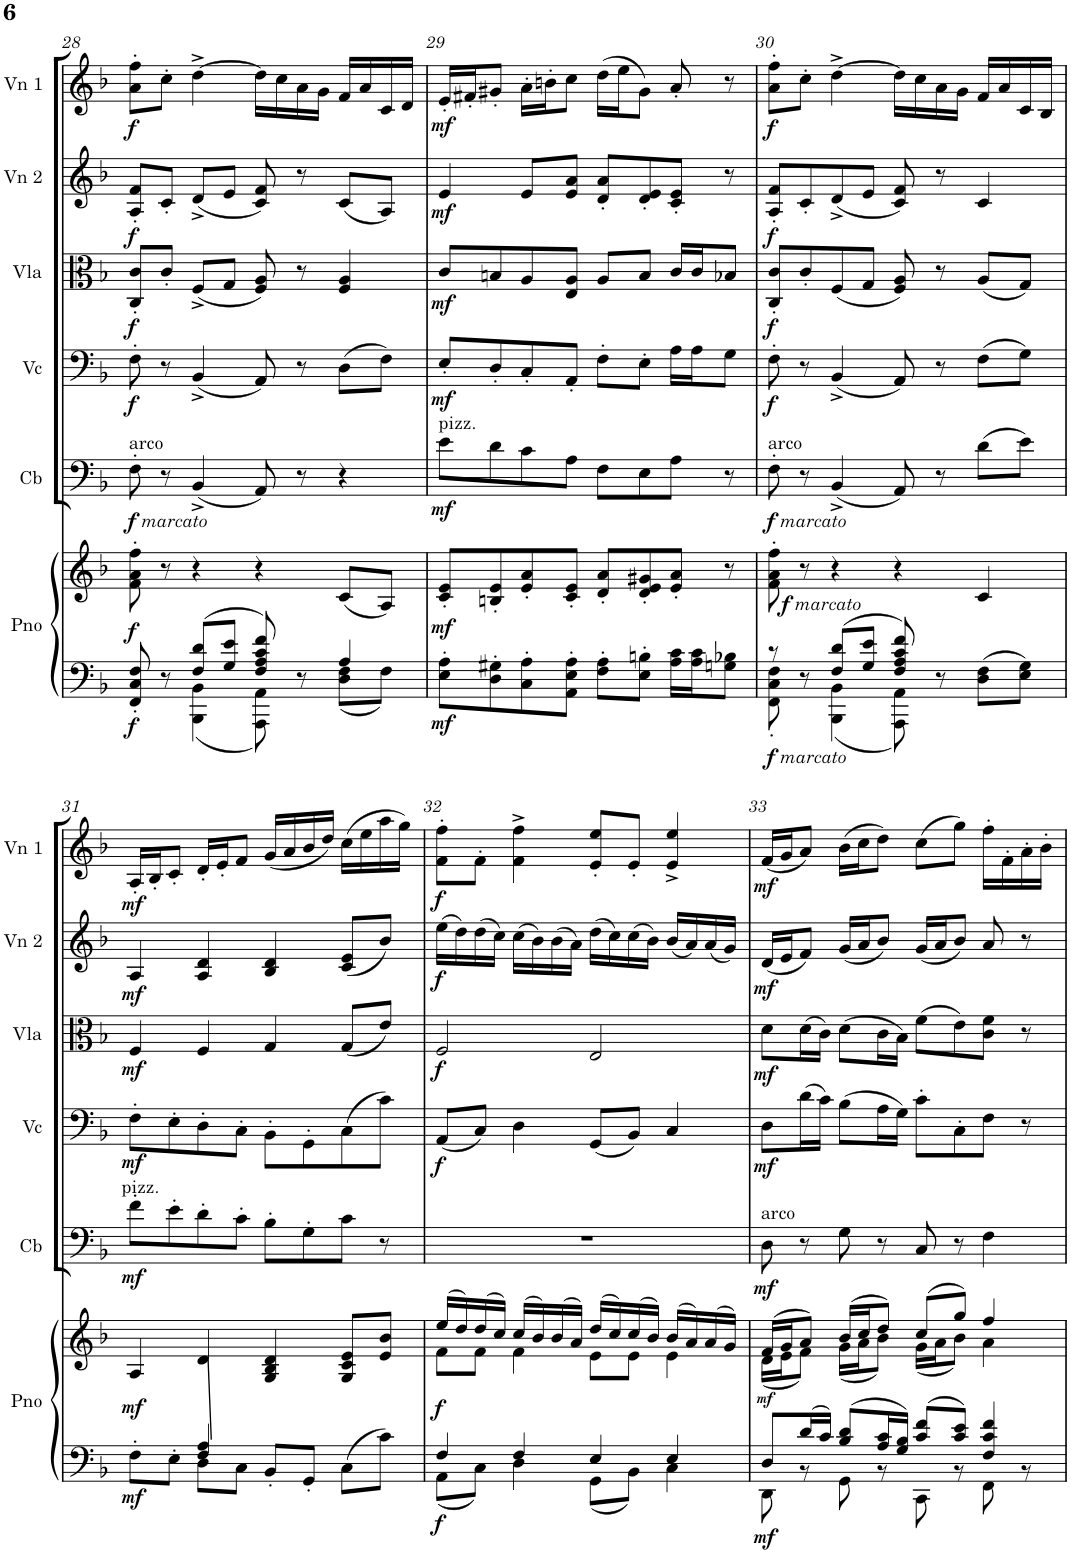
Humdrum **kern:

**kern	**kern	**dynam	**kern	**dynam	**kern	**dynam	**kern	**dynam	**kern	**dynam	**kern	**dynam
*part6	*part6	*part6	*part5	*part5	*part4	*part4	*part3	*part3	*part2	*part2	*part1	*part1
*staff7	*staff6	*staff6/7	*staff5	*staff5	*staff4	*staff4	*staff3	*staff3	*staff2	*staff2	*staff1	*staff1
*I"Piano	*	*	*I"Contrabass	*	*I"Violoncello	*	*I"Viola	*	*I"Violin 2	*	*I"Violin 1	*
*I'Pno	*	*	*I'Cb	*	*I'Vc	*	*I'Vla	*	*I'Vn 2	*	*I'Vn 1	*
!!LO:PB:g=z
*clefF4	*clefG2	*	*clefF4	*	*clefF4	*	*clefC3	*	*clefG2	*	*clefG2	*
*	*	*	*Trd7c12	*	*	*	*	*	*	*	*	*
*k[b-]	*k[b-]	*	*k[b-]	*	*k[b-]	*	*k[b-]	*	*k[b-]	*	*k[b-]	*
*M4/4	*M4/4	*	*M4/4	*	*M4/4	*	*M4/4	*	*M4/4	*	*M4/4	*
*met(c)	*met(c)	*	*met(c)	*	*met(c)	*	*met(c)	*	*met(c)	*	*met(c)	*
=28	=28	=28	=28	=28	=28	=28	=28	=28	=28	=28	=28	=28
*^	*	*	*	*	*	*	*	*	*	*	*	*
!	!	!	!	!LO:TX:b:i:t=marcato	!	!	!	!	!	!	!	!	!
!	!	!	!	!LO:TX:a:t=arco	!	!	!	!	!	!	!	!	!
!	!	!	!LO:DY:b=2	!	!	!	!	!	!	!	!	!	!
!	!	!	!LO:DY:n=1:b	!	!LO:DY:b	!	!LO:DY:b	!	!LO:DY:b	!	!LO:DY:b	!	!LO:DY:b
8FF/' 8C/' 8F/'	4ryy	8f\' 8a\' 8ff\'	f f	8F'\	f	8F'\	f	8C/' 8c/'L	f	8A/' 8f/'L	f	8a\' 8ff\'L	f
8r	.	8r	.	8r	.	8r	.	8c'/J	.	8c'/J	.	8cc'\J	.
8F/ 8d/L	4BBB-\ 4BB-\	4r	.	(4BB-^/	.	(4BB-^/	.	(8F^/L	.	(8d^/L	.	[4dd^\	.
8G/ 8e/J	.	.	.	.	.	.	.	8G/J	.	8e/J	.	.	.
8F/ 8A/ 8c/ 8f/	8AAA\ 8AA\	4r	.	8AA/)	.	8AA/)	.	8F/ 8A/)	.	8c/ 8f/)	.	16dd\LL]	.
.	.	.	.	.	.	.	.	.	.	.	.	16cc\	.
8r	8ryy	.	.	8r	.	8r	.	8r	.	8r	.	16a\	.
.	.	.	.	.	.	.	.	.	.	.	.	16g\JJ	.
4A/	8D\ 8F\L	(8c/L	.	4r	.	(8D\L	.	4F/ 4A/	.	(8c/L	.	16f/LL	.
.	.	.	.	.	.	.	.	.	.	.	.	16a/	.
.	8F\J	8A/J)	.	.	.	8F\J)	.	.	.	8A/J)	.	16c/	.
.	.	.	.	.	.	.	.	.	.	.	.	16d/JJ	.
*v	*v	*	*	*	*	*	*	*	*	*	*	*	*
=29	=29	=29	=29	=29	=29	=29	=29	=29	=29	=29	=29	=29
!	!	!	!LO:TX:a:t=pizz.	!	!	!	!	!	!	!	!	!
!	!	!LO:DY:b=2	!	!	!	!	!	!	!	!	!	!
!	!	!LO:DY:n=1:b	!	!LO:DY:b	!	!LO:DY:b	!	!LO:DY:b	!	!LO:DY:b	!	!LO:DY:b
8E\' 8A\'L	8c/' 8e/'L	mf mf	8e\L	mf	8E'/L	mf	8c/L	mf	4e/	mf	16e'/LL	mf
.	.	.	.	.	.	.	.	.	.	.	16f#X'/J	.
8D\' 8G#X\'	8Bn/' 8e/'	.	8d\	.	8D'/	.	8Bn/	.	.	.	8g#X'/J	.
8C\' 8A\'	8e/' 8a/'	.	8c\	.	8C'/	.	8A/	.	8e/L	.	16a'\LL	.
.	.	.	.	.	.	.	.	.	.	.	16bn'\J	.
8AA\' 8E\' 8A\'J	8c/' 8e/'J	.	8A\J	.	8AA'/J	.	8E/ 8A/J	.	8e/ 8a/J	.	8cc\J	.
8F\' 8A\'L	8d/' 8a/'L	.	8F\L	.	8F'\L	.	8A/L	.	8d/' 8a/'L	.	(16dd\LL	.
.	.	.	.	.	.	.	.	.	.	.	16ee\J	.
8E\' 8Bn\'J	8d/' 8e/' 8g#X/'	.	8E\	.	8E'\J	.	8B/J	.	8d/' 8e/'	.	8g#\J)	.
16A\ 16c\LL	8e/' 8a/'J	.	8A\J	.	16A\LL	.	16c/LL	.	8c/' 8e/'J	.	8a'/	.
16A\ 16c\J	.	.	.	.	16A\J	.	16c/J	.	.	.	.	.
8Gn\ 8B-X\J	8r	.	8r	.	8G\J	.	8B-X/J	.	8r	.	8r	.
=30	=30	=30	=30	=30	=30	=30	=30	=30	=30	=30	=30	=30
*^	*	*	*	*	*	*	*	*	*	*	*	*
!	!	!	!	!LO:TX:b:i:t=marcato	!	!	!	!	!	!	!	!	!
!	!	!	!	!LO:TX:a:t=arco	!	!	!	!	!	!	!	!	!
!	!	!LO:TX:b:i:t=marcato	!	!	!	!	!	!	!	!	!	!	!
!LO:TX:b:i:t=marcato	!	!	!	!	!	!	!	!	!	!	!	!	!
!	!	!	!LO:DY:b=2	!	!	!	!	!	!	!	!	!	!
!	!	!	!LO:DY:n=1:b	!	!LO:DY:b	!	!LO:DY:b	!	!LO:DY:b	!	!LO:DY:b	!	!LO:DY:b
8r	8FF\' 8C\' 8F\'	8f\' 8a\' 8ff\'	f f	8F'\	f	8F'\	f	8C/' 8c/'L	f	8A/' 8f/'L	f	8a\' 8ff\'L	f
8r	8ryy	8r	.	8r	.	8r	.	8c'/	.	8c'/	.	8cc'\J	.
8F/ 8d/L	4BBB-\ 4BB-\	4r	.	(4BB-^/	.	(4BB-^/	.	(8F/	.	(8d^/	.	[4dd^\	.
8G/ 8e/J	.	.	.	.	.	.	.	8G/J	.	8e/J	.	.	.
8F/ 8A/ 8c/ 8f/	8AAA\ 8AA\	4r	.	8AA/)	.	8AA/)	.	8F/ 8A/)	.	8c/ 8f/)	.	16dd\LL]	.
.	.	.	.	.	.	.	.	.	.	.	.	16cc\	.
8r	4.ryy	.	.	8r	.	8r	.	8r	.	8r	.	16a\	.
.	.	.	.	.	.	.	.	.	.	.	.	16g\JJ	.
8D\ 8F\L	.	4c/	.	(8d\L	.	(8F\L	.	(8A/L	.	4c/	.	16f/LL	.
.	.	.	.	.	.	.	.	.	.	.	.	16a/	.
8E\ 8G\J	.	.	.	8e\J)	.	8G\J)	.	8G/J)	.	.	.	16c/	.
.	.	.	.	.	.	.	.	.	.	.	.	16B-/JJ	.
!!LO:LB:g=z
=31	=31	=31	=31	=31	=31	=31	=31	=31	=31	=31	=31	=31	=31
!	!	!	!	!LO:TX:a:t=pizz.	!	!	!	!	!	!	!	!	!
!	!	!	!LO:DY:b=2	!	!	!	!	!	!	!	!	!	!
!	!	!	!LO:DY:n=1:b	!	!LO:DY:b	!	!LO:DY:b	!	!LO:DY:b	!	!LO:DY:b	!	!LO:DY:b
8F'\L	4ryy	4A/	mf mf	8f'\L	mf	8F'\L	mf	4F/	mf	4A/	mf	16A'/LL	mf
.	.	.	.	.	.	.	.	.	.	.	.	16B-'/J	.
8E'\J	.	.	.	8e'\	.	8E'\	.	.	.	.	.	8c'/J	.
4F/ 4A/	8D\L	4d/	.	8d'\	.	8D'\	.	4F/	.	4A/ 4d/	.	16d'/LL	.
.	.	.	.	.	.	.	.	.	.	.	.	16e'/J	.
.	8C\J	.	.	8c'\J	.	8C'\J	.	.	.	.	.	8f/J	.
8BB-'/L	2ryy	4G/ 4B-/ 4d/	.	8B-'\L	.	8BB-'\L	.	4G/	.	4B-/ 4d/	.	(16g/LL	.
.	.	.	.	.	.	.	.	.	.	.	.	16a/	.
8GG'/J	.	.	.	8G'\	.	8GG'\	.	.	.	.	.	16b-/	.
.	.	.	.	.	.	.	.	.	.	.	.	16dd/JJ)	.
8C\L	.	8G/ 8c/ 8e/L	.	8c\J	.	(8C\	.	(8G/L	.	(8c/ 8e/L	.	(16cc\LL	.
.	.	.	.	.	.	.	.	.	.	.	.	16ee\	.
8c\J	.	8e/ 8b-/J	.	8r	.	8c\J)	.	8e/J)	.	8b-/J)	.	16aa\	.
.	.	.	.	.	.	.	.	.	.	.	.	16gg\JJ)	.
=32	=32	=32	=32	=32	=32	=32	=32	=32	=32	=32	=32	=32	=32
*	*	*^	*	*	*	*	*	*	*	*	*	*	*
!	!	!	!	!LO:DY:b=2	!	!	!	!	!	!	!	!	!	!
!	!	!	!	!LO:DY:n=1:b	!	!	!	!LO:DY:b	!	!LO:DY:b	!	!LO:DY:b	!	!LO:DY:b
4F/	8AA\L	(16ee/LL	8f\L	f f	1r	.	(8AA/L	f	2F/	f	(16ee\LL	f	8f\' 8ff\'L	f
.	.	16dd/)	.	.	.	.	.	.	.	.	16dd\)	.	.	.
.	8C\J	(16dd/	8f\J	.	.	.	8C/J)	.	.	.	(16dd\	.	8f'\J	.
.	.	16cc/JJ)	.	.	.	.	.	.	.	.	16cc\JJ)	.	.	.
4F/	4D\	(16cc/LL	4f\	.	.	.	4D\	.	.	.	(16cc\LL	.	4f\^ 4ff\^	.
.	.	16b-/)	.	.	.	.	.	.	.	.	16b-\)	.	.	.
.	.	(16b-/	.	.	.	.	.	.	.	.	(16b-\	.	.	.
.	.	16a/JJ)	.	.	.	.	.	.	.	.	16a\JJ)	.	.	.
4E/	8GG\L	(16dd/LL	8e\L	.	.	.	(8GG/L	.	2E/	.	(16dd\LL	.	8e/' 8ee/'L	.
.	.	16cc/)	.	.	.	.	.	.	.	.	16cc\)	.	.	.
.	8BB-\J	(16cc/	8e\J	.	.	.	8BB-/J)	.	.	.	(16cc\	.	8e'/J	.
.	.	16b-/JJ)	.	.	.	.	.	.	.	.	16b-\JJ)	.	.	.
4E/	4C\	(16b-/LL	4e\	.	.	.	4C/	.	.	.	(16b-/LL	.	4e/^ 4ee/^	.
.	.	16a/)	.	.	.	.	.	.	.	.	16a/)	.	.	.
.	.	(16a/	.	.	.	.	.	.	.	.	(16a/	.	.	.
.	.	16g/JJ)	.	.	.	.	.	.	.	.	16g/JJ)	.	.	.
=33	=33	=33	=33	=33	=33	=33	=33	=33	=33	=33	=33	=33	=33	=33
!	!	!	!	!	!LO:TX:a:t=arco	!	!	!	!	!	!	!	!	!
!	!	!	!	!LO:DY:b=2	!	!	!	!	!	!	!	!	!	!
!	!	!	!	!LO:DY:n=1:b	!	!LO:DY:b	!	!LO:DY:b	!	!LO:DY:b	!	!LO:DY:b	!	!LO:DY:b
8D/L	8DD\	(16f/LL	(16d\LL	mf mf	8D\	mf	8D\L	mf	8d\L	mf	(16d/LL	mf	(16f/LL	mf
.	.	16g/J	16e\J	.	.	.	.	.	.	.	16e/J	.	16g/J	.
16d/L	8r	8a/J)	8f\J)	.	8r	.	(16d\L	.	(16d\L	.	8f/J)	.	8a/J)	.
16c/JJ	.	.	.	.	.	.	16c\JJ)	.	16c\JJ)	.	.	.	.	.
8B-/ 8d/L	8GG\	(16b-/LL	(16g\LL	.	8G\	.	(8B-\L	.	(8d\L	.	(16g/LL	.	(16b-\LL	.
.	.	16cc/J	16a\J	.	.	.	.	.	.	.	16a/J	.	16cc\J	.
16A/ 16c/L	8r	8dd/J)	8b-\J)	.	8r	.	16A\L	.	16c\L	.	8b-/J)	.	8dd\J)	.
16G/ 16B-/JJ	.	.	.	.	.	.	16G\JJ)	.	16B-\JJ)	.	.	.	.	.
8c/ 8f/L	8CC\	(8cc/L	(16g\LL	.	8C/	.	8c'\L	.	(8f\L	.	(16g/LL	.	(8cc\L	.
.	.	.	16a\J	.	.	.	.	.	.	.	16a/J	.	.	.
8c/ 8e/J	8r	8gg/J)	8b-\J)	.	8r	.	8C'\	.	8e\)	.	8b-/J)	.	8gg\J)	.
4F/ 4c/ 4f/	8FF\	4ff/	4a\	.	4F\	.	8F\J	.	8c\ 8f\J	.	8a/	.	16ff'\LL	.
.	.	.	.	.	.	.	.	.	.	.	.	.	16f'\	.
.	8r	.	.	.	.	.	8r	.	8r	.	8r	.	16a'\	.
.	.	.	.	.	.	.	.	.	.	.	.	.	16b-'\JJ	.
*v	*v	*	*	*	*	*	*	*	*	*	*	*	*	*
*	*v	*v	*	*	*	*	*	*	*	*	*	*	*
=	=	=	=	=	=	=	=	=	=	=	=	=
*-	*-	*-	*-	*-	*-	*-	*-	*-	*-	*-	*-	*-
